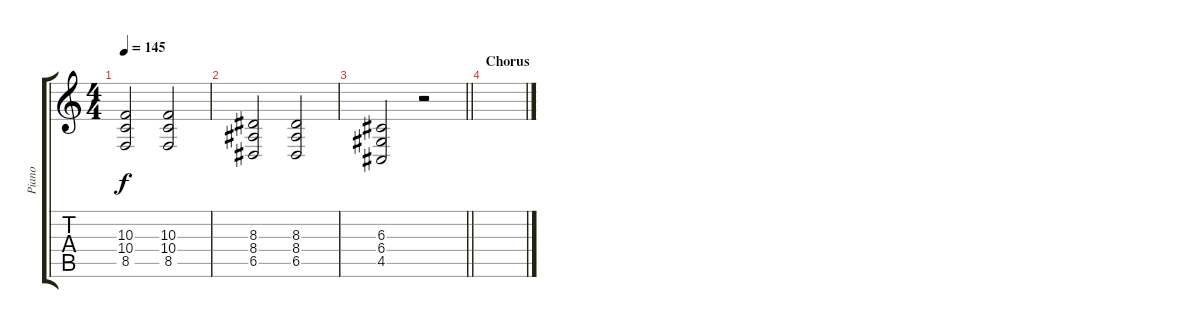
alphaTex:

\track ("Piano" "Piano") {instrument acousticgrandpiano}
\staff {score tabs}
\tuning (E4 B3 G3 D3 A2 E2) {hide}
\ts (4 4)
\tempo 145
\clef g2
\ks c
(10.3 10.4 8.5).2{dy f} (10.3 10.4 8.5).2 |
(8.3 8.4 6.5).2 (8.3 8.4 6.5).2 |
\barLineRight lightlight
(6.3 6.4 4.5).2 r.2 |
\section ("" "Chorus")
